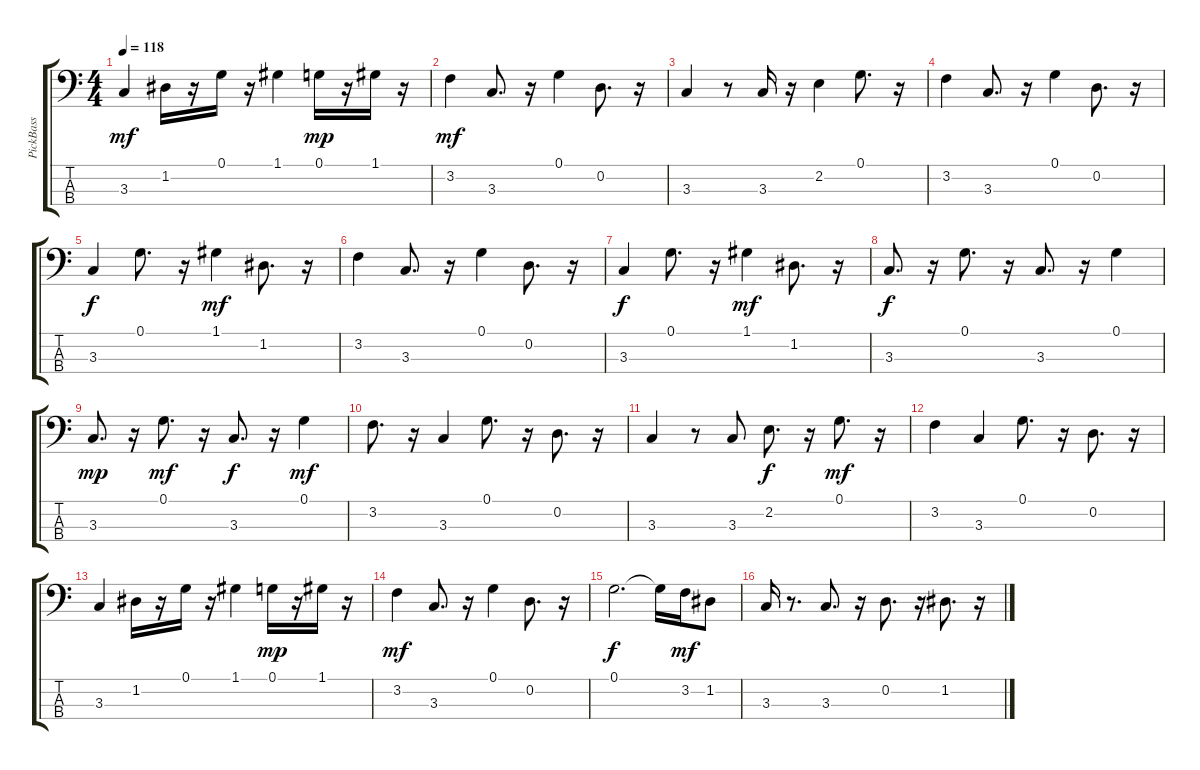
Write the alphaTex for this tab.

\track ("PickBass" "PickBass") {instrument electricbasspick}
\staff {score tabs}
\tuning (G2 D2 A1 E1) {hide}
\ts (4 4)
\tempo 118
\clef f4
\ks c
3.3.4{dy mf} 1.2.16 r.16 0.1.16 r.16 1.1.4 0.1.16{dy mp} r.16 1.1.16 r.16 |
3.2.4{dy mf} 3.3.8{d} r.16 0.1.4 0.2.8{d} r.16 |
3.3.4 r.8 3.3.16 r.16 2.2.4 0.1.8{d} r.16 |
3.2.4 3.3.8{d} r.16 0.1.4 0.2.8{d} r.16 |
3.3.4{dy f} 0.1.8{d} r.16 1.1.4{dy mf} 1.2.8{d} r.16 |
3.2.4 3.3.8{d} r.16 0.1.4 0.2.8{d} r.16 |
3.3.4{dy f} 0.1.8{d} r.16 1.1.4{dy mf} 1.2.8{d} r.16 |
3.3.8{d dy f} r.16 0.1.8{d} r.16 3.3.8{d} r.16 0.1.4 |
3.3.8{d dy mp} r.16 0.1.8{d dy mf} r.16 3.3.8{d dy f} r.16 0.1.4{dy mf} |
3.2.8{d} r.16 3.3.4 0.1.8{d} r.16 0.2.8{d} r.16 |
3.3.4 r.8 3.3.8 2.2.8{d dy f} r.16 0.1.8{d dy mf} r.16 |
3.2.4 3.3.4 0.1.8{d} r.16 0.2.8{d} r.16 |
3.3.4 1.2.16 r.16 0.1.16 r.16 1.1.4 0.1.16{dy mp} r.16 1.1.16 r.16 |
3.2.4{dy mf} 3.3.8{d} r.16 0.1.4 0.2.8{d} r.16 |
0.1.2{d dy f} 0.1{t}.16 3.2.16{dy mf} 1.2.8 |
3.3.16 r.8{d} 3.3.8{d} r.16 0.2.8{d} r.16 1.2.8{d} r.16
